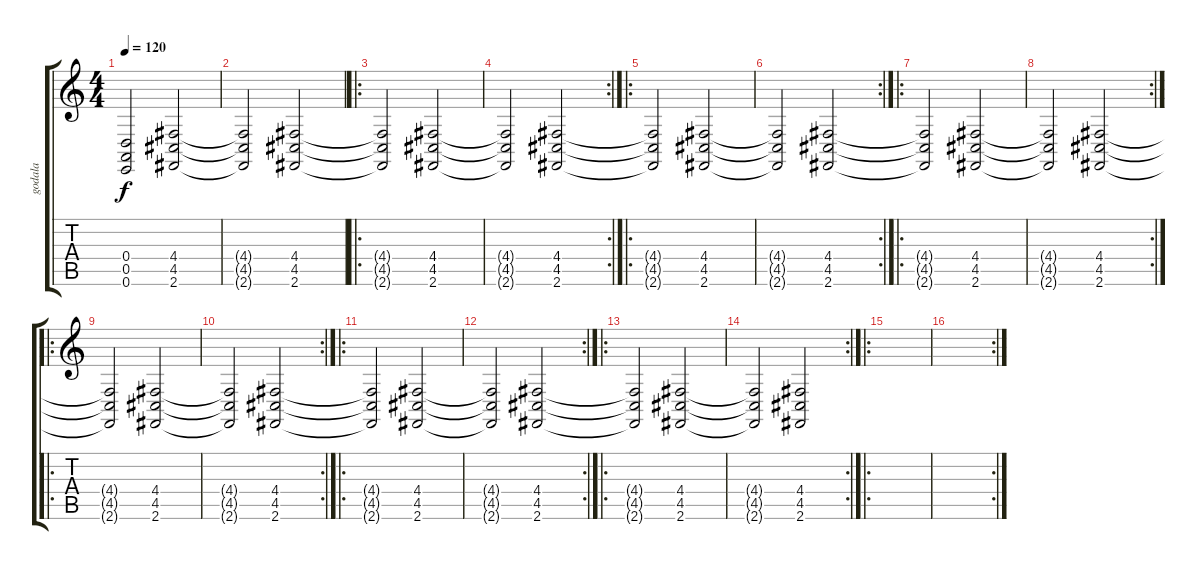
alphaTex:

\track ("godala" "godala") {instrument stringensemble1}
\staff {score tabs}
\tuning (E4 B3 G3 D3 A2 E2) {hide}
\ts (4 4)
\tempo 120
\clef g2
\ks c
(0.4 0.5 0.6).2{dy f instrument stringensemble1} (4.4 4.5 2.6).2 |
(4.4{t} 4.5{t} 2.6{t}).2 (4.4 4.5 2.6).2 |
\ro
(4.4{t} 4.5{t} 2.6{t}).2 (4.4 4.5 2.6).2 |
\rc 2
(4.4{t} 4.5{t} 2.6{t}).2 (4.4 4.5 2.6).2 |
\ro
(4.4{t} 4.5{t} 2.6{t}).2 (4.4 4.5 2.6).2 |
\rc 2
(4.4{t} 4.5{t} 2.6{t}).2 (4.4 4.5 2.6).2 |
\ro
(4.4{t} 4.5{t} 2.6{t}).2 (4.4 4.5 2.6).2 |
\rc 2
(4.4{t} 4.5{t} 2.6{t}).2 (4.4 4.5 2.6).2 |
\ro
(4.4{t} 4.5{t} 2.6{t}).2 (4.4 4.5 2.6).2 |
\rc 2
(4.4{t} 4.5{t} 2.6{t}).2 (4.4 4.5 2.6).2 |
\ro
(4.4{t} 4.5{t} 2.6{t}).2 (4.4 4.5 2.6).2 |
\rc 2
(4.4{t} 4.5{t} 2.6{t}).2 (4.4 4.5 2.6).2 |
\ro
(4.4{t} 4.5{t} 2.6{t}).2 (4.4 4.5 2.6).2 |
\rc 2
(4.4{t} 4.5{t} 2.6{t}).2 (4.4 4.5 2.6).2 |
\ro
|
\rc 2
